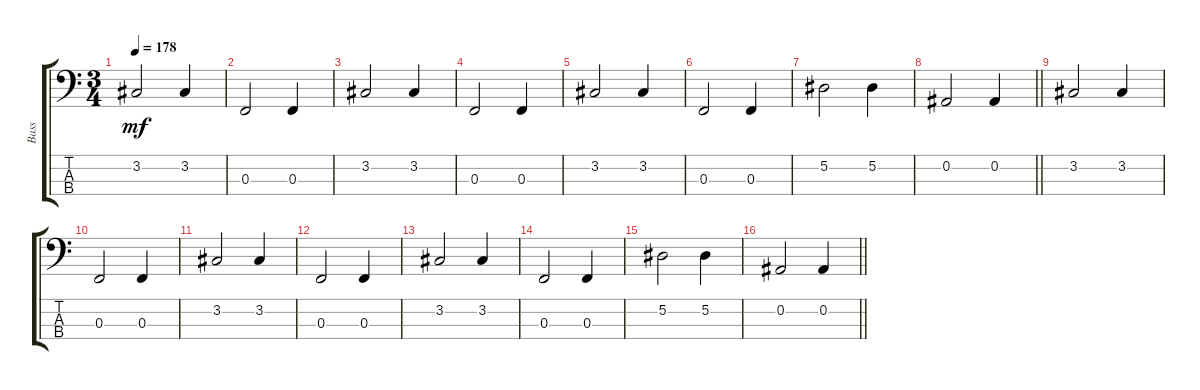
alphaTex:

\track ("Bass" "Bass") {instrument slapbass1}
\staff {score tabs}
\tuning (Eb2 Bb1 F1 C1) {hide}
\ts (3 4)
\tempo 178
\clef f4
\ks c
3.2.2{dy mf} 3.2.4 |
0.3.2 0.3.4 |
3.2.2 3.2.4 |
0.3.2 0.3.4 |
3.2.2 3.2.4 |
0.3.2 0.3.4 |
5.2.2 5.2.4 |
\barLineRight lightlight
0.2.2 0.2.4 |
3.2.2 3.2.4 |
0.3.2 0.3.4 |
3.2.2 3.2.4 |
0.3.2 0.3.4 |
3.2.2 3.2.4 |
0.3.2 0.3.4 |
5.2.2 5.2.4 |
\barLineRight lightlight
0.2.2 0.2.4
